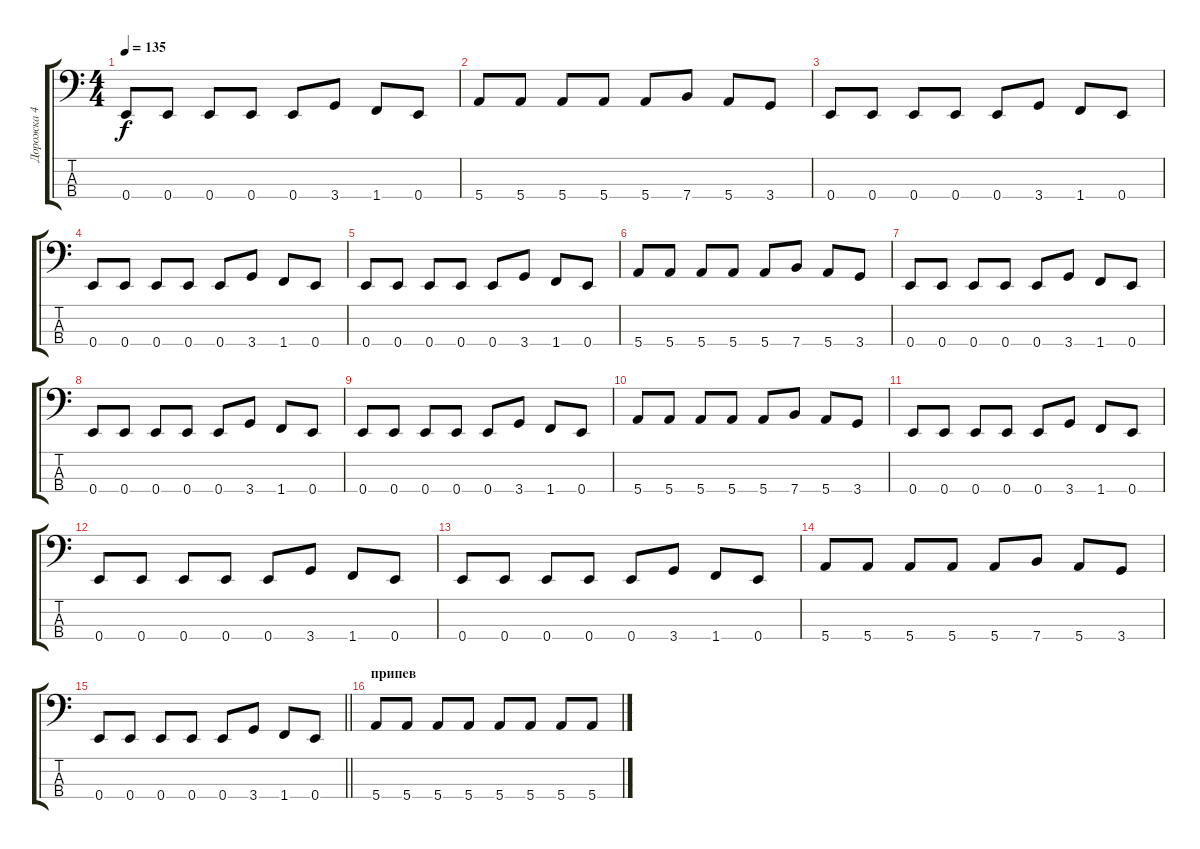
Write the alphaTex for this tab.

\track ("Дорожка 4" "Дорожка 4") {instrument electricbassfinger}
\staff {score tabs}
\tuning (G2 D2 A1 E1) {hide}
\ts (4 4)
\tempo 135
\clef f4
\ks c
0.4.8{dy f} 0.4.8 0.4.8 0.4.8 0.4.8 3.4.8 1.4.8 0.4.8 |
5.4.8 5.4.8 5.4.8 5.4.8 5.4.8 7.4.8 5.4.8 3.4.8 |
0.4.8 0.4.8 0.4.8 0.4.8 0.4.8 3.4.8 1.4.8 0.4.8 |
0.4.8 0.4.8 0.4.8 0.4.8 0.4.8 3.4.8 1.4.8 0.4.8 |
0.4.8 0.4.8 0.4.8 0.4.8 0.4.8 3.4.8 1.4.8 0.4.8 |
5.4.8 5.4.8 5.4.8 5.4.8 5.4.8 7.4.8 5.4.8 3.4.8 |
0.4.8 0.4.8 0.4.8 0.4.8 0.4.8 3.4.8 1.4.8 0.4.8 |
0.4.8 0.4.8 0.4.8 0.4.8 0.4.8 3.4.8 1.4.8 0.4.8 |
0.4.8 0.4.8 0.4.8 0.4.8 0.4.8 3.4.8 1.4.8 0.4.8 |
5.4.8 5.4.8 5.4.8 5.4.8 5.4.8 7.4.8 5.4.8 3.4.8 |
0.4.8 0.4.8 0.4.8 0.4.8 0.4.8 3.4.8 1.4.8 0.4.8 |
0.4.8 0.4.8 0.4.8 0.4.8 0.4.8 3.4.8 1.4.8 0.4.8 |
0.4.8 0.4.8 0.4.8 0.4.8 0.4.8 3.4.8 1.4.8 0.4.8 |
5.4.8 5.4.8 5.4.8 5.4.8 5.4.8 7.4.8 5.4.8 3.4.8 |
\barLineRight lightlight
0.4.8 0.4.8 0.4.8 0.4.8 0.4.8 3.4.8 1.4.8 0.4.8 |
\section ("" "припев")
5.4.8 5.4.8 5.4.8 5.4.8 5.4.8 5.4.8 5.4.8 5.4.8
